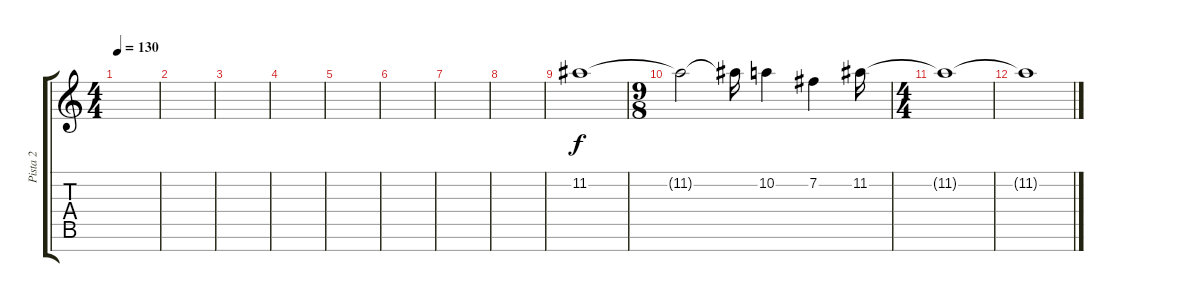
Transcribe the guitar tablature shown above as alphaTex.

\track ("Pista 2" "Pista 2") {instrument distortionguitar}
\staff {score tabs}
\tuning (E4 B3 G3 D3 A2 E2 B1) {hide}
\ts (4 4)
\tempo 130
\clef g2
\ks c
|
|
|
|
|
|
|
|
11.2.1 |
\ts (9 8)
11.2{t}.2 11.2{t}.16 10.2.4 7.2.4 11.2.16 |
\ts (4 4)
11.2{t}.1 |
11.2{t}.1
